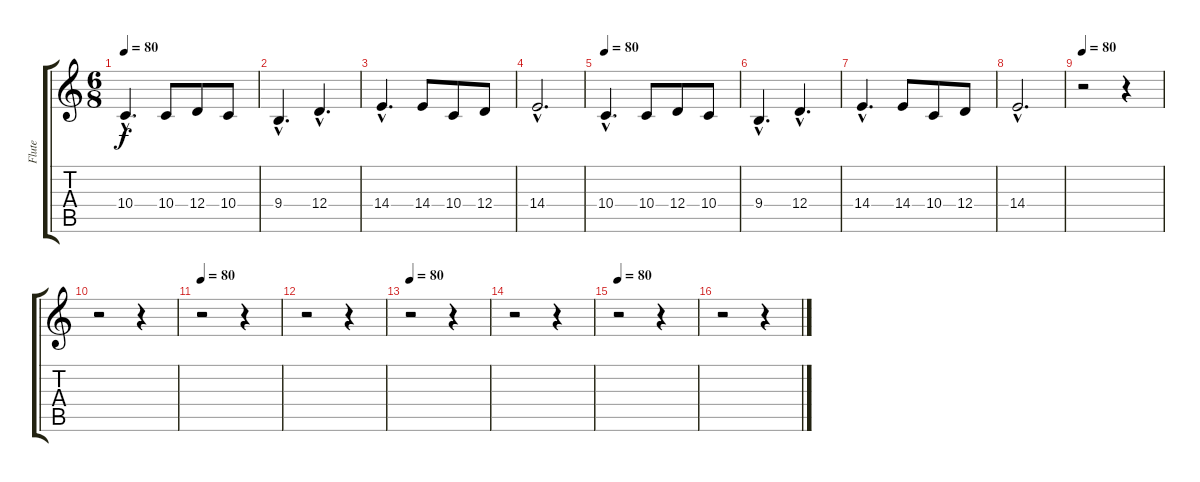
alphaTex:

\track ("Flute" "Flute") {instrument panflute}
\staff {score tabs}
\tuning (Ab4 B3 G3 D3 A2 E2) {hide}
\ts (6 8)
\tempo 80
\clef g2
\ks c
10.4{hac}.4{d dy f volume 16 instrument choiraahs} 10.4.8 12.4.8 10.4.8 |
9.4{hac}.4{d} 12.4{hac}.4{d} |
14.4{hac}.4{d} 14.4.8 10.4.8 12.4.8 |
14.4{hac}.2{d} |
\tempo 80
10.4{hac}.4{d volume 16 instrument choiraahs} 10.4.8 12.4.8 10.4.8 |
9.4{hac}.4{d} 12.4{hac}.4{d} |
14.4{hac}.4{d} 14.4.8 10.4.8 12.4.8 |
14.4{hac}.2{d} |
\tempo 80
r.2 r.4 |
r.2 r.4 |
\tempo 80
r.2 r.4 |
r.2 r.4 |
\tempo 80
r.2 r.4 |
r.2 r.4 |
\tempo 80
r.2 r.4 |
r.2 r.4
